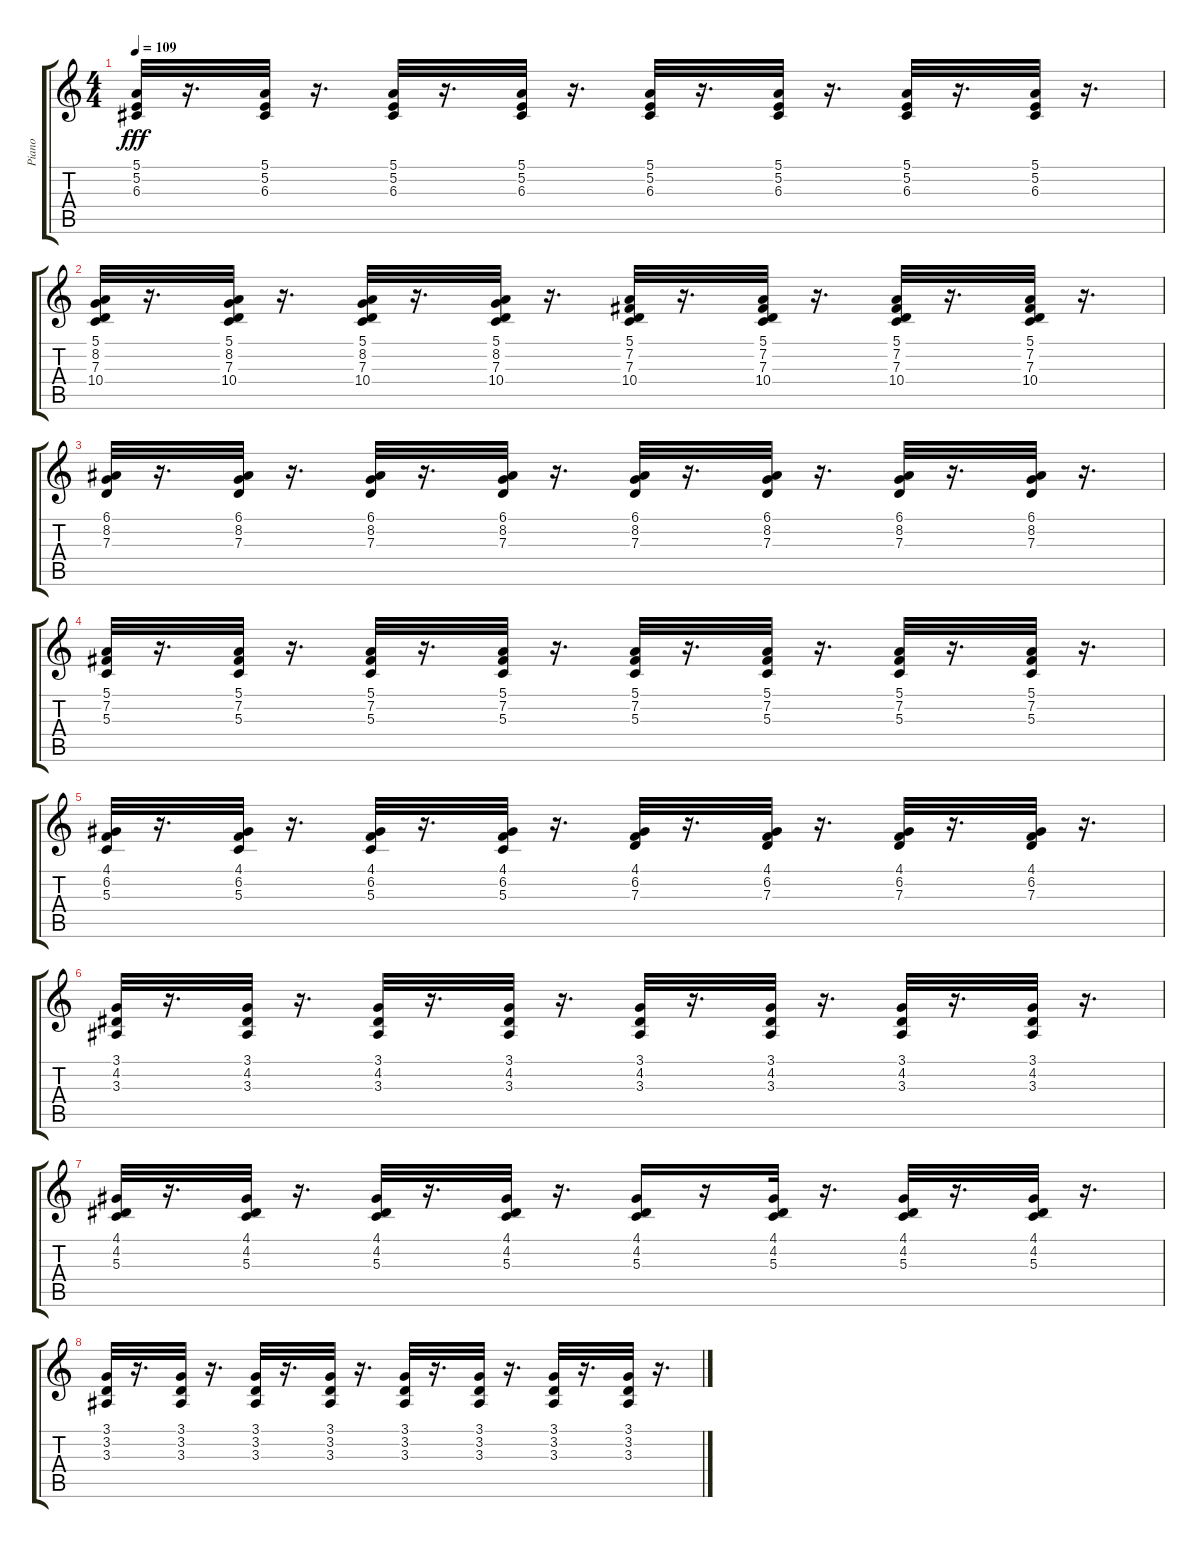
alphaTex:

\track ("Piano" "Piano") {instrument brightacousticpiano}
\staff {score tabs}
\tuning (E4 B3 G3 D3 A2 E2) {hide}
\ts (4 4)
\tempo 109
\clef g2
\ks c
(5.1 5.2 6.3).32{dy fff} r.16{d} (5.1 5.2 6.3).32 r.16{d} (5.1 5.2 6.3).32 r.16{d} (5.1 5.2 6.3).32 r.16{d} (5.1 5.2 6.3).32 r.16{d} (5.1 5.2 6.3).32 r.16{d} (5.1 5.2 6.3).32 r.16{d} (5.1 5.2 6.3).32 r.16{d} |
(5.1 8.2 7.3 10.4).32 r.16{d} (5.1 8.2 7.3 10.4).32 r.16{d} (5.1 8.2 7.3 10.4).32 r.16{d} (5.1 8.2 7.3 10.4).32 r.16{d} (5.1 7.2 7.3 10.4).32 r.16{d} (5.1 7.2 7.3 10.4).32 r.16{d} (5.1 7.2 7.3 10.4).32 r.16{d} (5.1 7.2 7.3 10.4).32 r.16{d} |
(6.1 8.2 7.3).32 r.16{d} (6.1 8.2 7.3).32 r.16{d} (6.1 8.2 7.3).32 r.16{d} (6.1 8.2 7.3).32 r.16{d} (6.1 8.2 7.3).32 r.16{d} (6.1 8.2 7.3).32 r.16{d} (6.1 8.2 7.3).32 r.16{d} (6.1 8.2 7.3).32 r.16{d} |
(5.1 7.2 5.3).32 r.16{d} (5.1 7.2 5.3).32 r.16{d} (5.1 7.2 5.3).32 r.16{d} (5.1 7.2 5.3).32 r.16{d} (5.1 7.2 5.3).32 r.16{d} (5.1 7.2 5.3).32 r.16{d} (5.1 7.2 5.3).32 r.16{d} (5.1 7.2 5.3).32 r.16{d} |
(4.1 6.2 5.3).32 r.16{d} (4.1 6.2 5.3).32 r.16{d} (4.1 6.2 5.3).32 r.16{d} (4.1 6.2 5.3).32 r.16{d} (4.1 6.2 7.3).32 r.16{d} (4.1 6.2 7.3).32 r.16{d} (4.1 6.2 7.3).32 r.16{d} (4.1 6.2 7.3).32 r.16{d} |
(3.1 4.2 3.3).32 r.16{d} (3.1 4.2 3.3).32 r.16{d} (3.1 4.2 3.3).32 r.16{d} (3.1 4.2 3.3).32 r.16{d} (3.1 4.2 3.3).32 r.16{d} (3.1 4.2 3.3).32 r.16{d} (3.1 4.2 3.3).32 r.16{d} (3.1 4.2 3.3).32 r.16{d} |
(4.1 4.2 5.3).32 r.16{d} (4.1 4.2 5.3).32 r.16{d} (4.1 4.2 5.3).32 r.16{d} (4.1 4.2 5.3).32 r.16{d} (4.1 4.2 5.3).16 r.16 (4.1 4.2 5.3).32 r.16{d} (4.1 4.2 5.3).32 r.16{d} (4.1 4.2 5.3).32 r.16{d} |
(3.1 3.2 3.3).32 r.16{d} (3.1 3.2 3.3).32 r.16{d} (3.1 3.2 3.3).32 r.16{d} (3.1 3.2 3.3).32 r.16{d} (3.1 3.2 3.3).32 r.16{d} (3.1 3.2 3.3).32 r.16{d} (3.1 3.2 3.3).32 r.16{d} (3.1 3.2 3.3).32 r.16{d}
